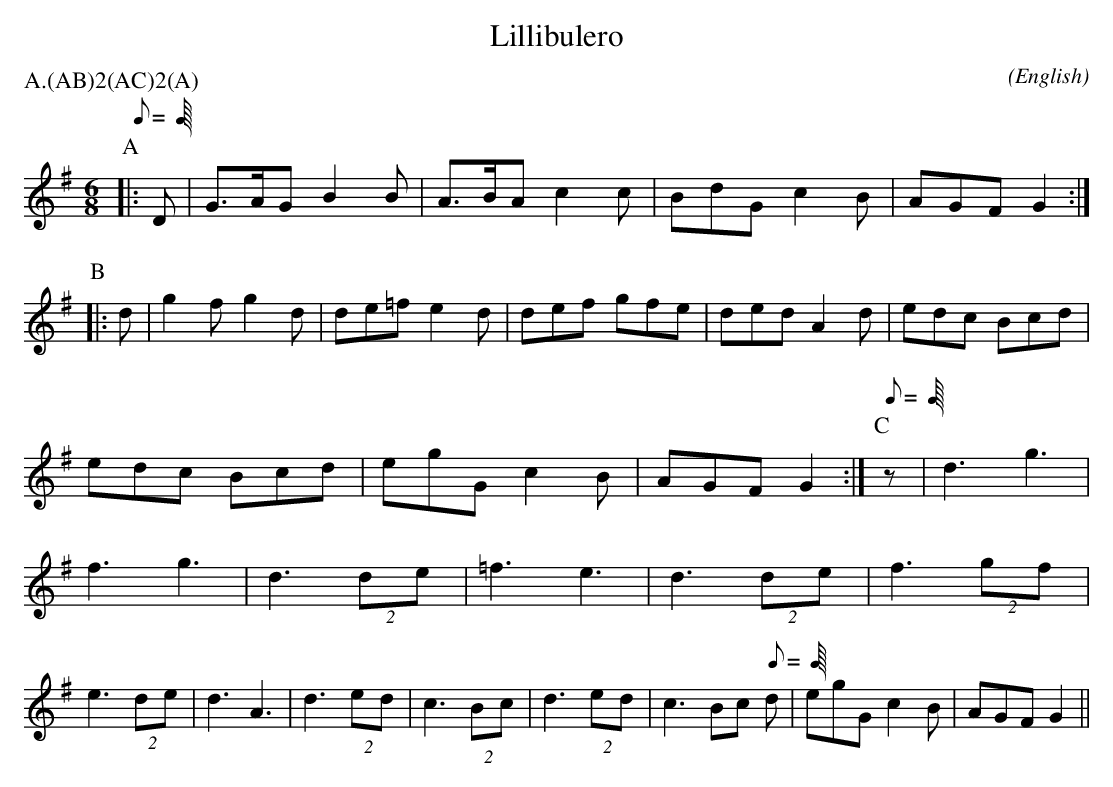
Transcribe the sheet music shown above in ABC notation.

X:1
T:Lillibulero
M:6/8
C:
O:English
P:A.(AB)2(AC)2(A)
L:1/8
K:G
Q:C3=96
P:A
|:D|G>AG B2 B|A>BA c2 c|BdG c2 B|AGF G2:|\
P:B
|:d|g2 f g2 d|de=f e2 d|def gfe|ded A2 \
d|edc  Bcd|edc  Bcd|egG c2 B|AGF G2:|\
Q:C3=84
P:C
z|d3   g3|f3  g3|d3   (2de|=f3  e3|d3   (2de|f3   (2gf|\
e3   (2de|d3  A3|d3   (2ed|c3   (2Bc|d3   (2ed|c3   Bc   \
Q:C3=96
d|egG  c2 B|AGF G2||
